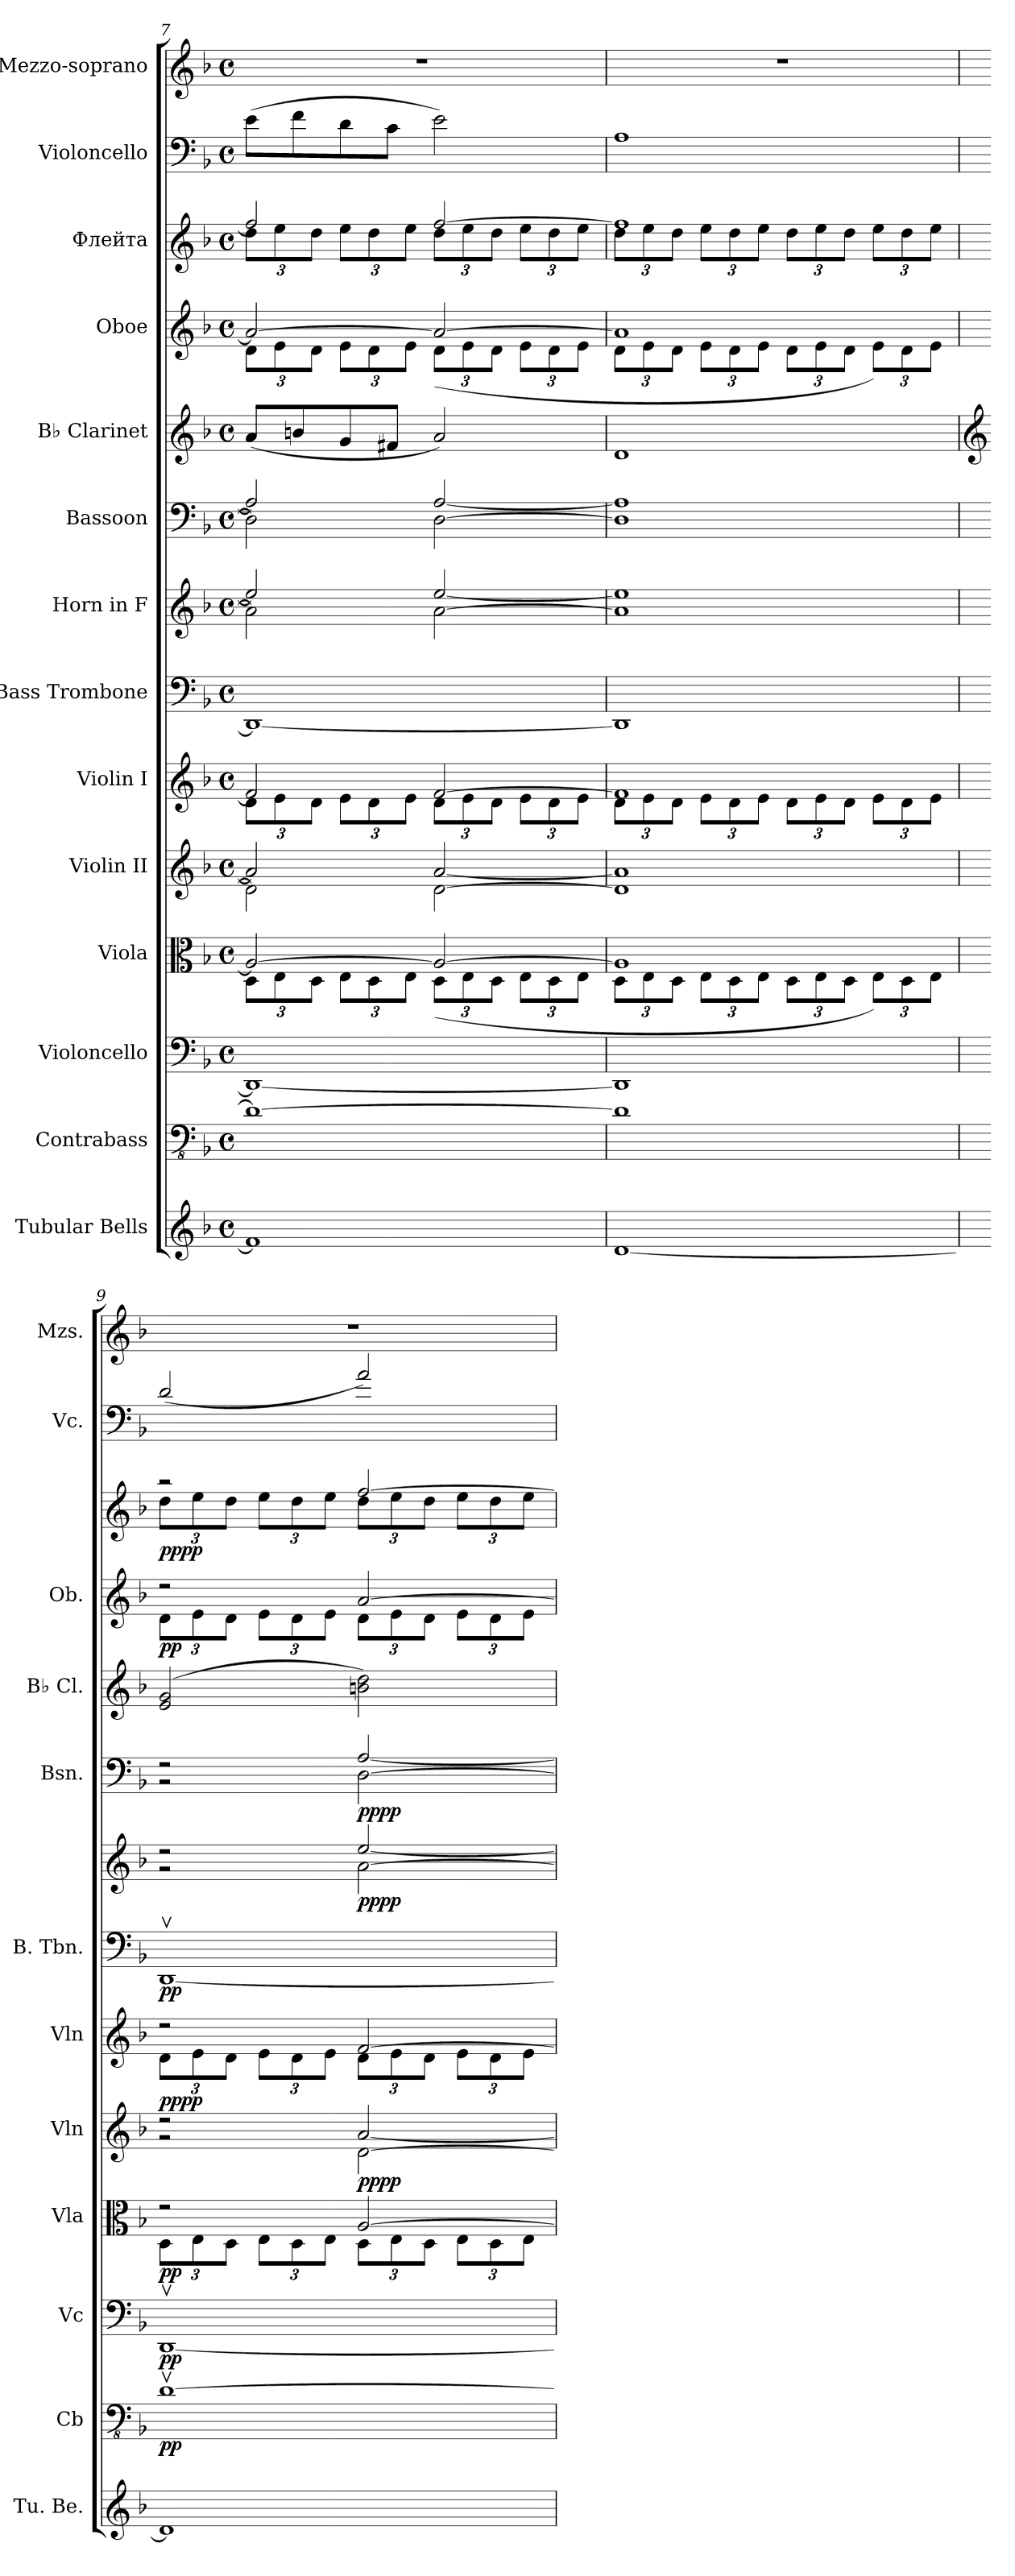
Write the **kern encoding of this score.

**kern	**kern	**dynam	**kern	**dynam	**kern	**dynam	**kern	**dynam	**kern	**dynam	**kern	**dynam	**kern	**dynam	**kern	**dynam	**kern	**kern	**dynam	**kern	**dynam	**kern	**kern
*part14	*part13	*part13	*part12	*part12	*part11	*part11	*part10	*part10	*part9	*part9	*part8	*part8	*part7	*part7	*part6	*part6	*part5	*part4	*part4	*part3	*part3	*part2	*part1
*staff14	*staff13	*staff13	*staff12	*staff12	*staff11	*staff11	*staff10	*staff10	*staff9	*staff9	*staff8	*staff8	*staff7	*staff7	*staff6	*staff6	*staff5	*staff4	*staff4	*staff3	*staff3	*staff2	*staff1
*I"Tubular Bells	*I"Contrabass	*	*I"Violoncello	*	*I"Viola	*	*I"Violin II	*	*I"Violin I	*	*I"Bass Trombone	*	*I"Horn in F	*	*I"Bassoon	*	*I"B♭ Clarinet	*I"Oboe	*	*I"Флейта	*	*I"Violoncello	*I"Mezzo-soprano
*I'Tu. Be.	*I'Cb	*	*I'Vc	*	*I'Vla	*	*I'Vln	*	*I'Vln	*	*I'B. Tbn.	*	*	*	*I'Bsn.	*	*I'B♭ Cl.	*I'Ob.	*	*	*	*I'Vc.	*I'Mzs.
!!LO:PB:g=z
*clefG2	*clefFv4	*	*clefF4	*	*clefC3	*	*clefG2	*	*clefG2	*	*clefF4	*	*clefG2	*	*clefF4	*	*clefG2	*clefG2	*	*clefG2	*	*clefF4	*clefG2
*	*ITrd7c12	*	*	*	*	*	*	*	*	*	*	*	*ITrd4c7	*	*	*	*ITrd1c2	*	*	*	*	*	*
*k[b-]	*k[b-]	*	*k[b-]	*	*k[b-]	*	*k[b-]	*	*k[b-]	*	*k[b-]	*	*k[b-e-]	*	*k[b-]	*	*k[b-e-a-]	*k[b-]	*	*k[b-]	*	*k[b-]	*k[b-]
*M4/4	*M4/4	*	*M4/4	*	*M4/4	*	*M4/4	*	*M4/4	*	*M4/4	*	*M4/4	*	*M4/4	*	*M4/4	*M4/4	*	*M4/4	*	*M4/4	*M4/4
*met(c)	*met(c)	*	*met(c)	*	*met(c)	*	*met(c)	*	*met(c)	*	*met(c)	*	*met(c)	*	*met(c)	*	*met(c)	*met(c)	*	*met(c)	*	*met(c)	*met(c)
=7	=7	=7	=7	=7	=7	=7	=7	=7	=7	=7	=7	=7	=7	=7	=7	=7	=7	=7	=7	=7	=7	=7	=7
*	*	*	*	*	*^	*	*	*	*^	*	*	*	*	*	*	*	*	*^	*	*^	*	*	*
*	*	*	*	*	*	*Xbrackettup	*	*	*	*	*Xbrackettup	*	*	*	*	*	*	*	*	*	*Xbrackettup	*	*	*Xbrackettup	*	*	*
*	*	*	*	*	*	*	*	*^	*	*	*	*	*	*	*^	*	*^	*	*	*	*	*	*	*	*	*	*
1f]	1DD_	.	1DD_	.	2A/_	12D\L	.	2d\]	2a/]	.	2f/]	12d\L	.	1DD_	.	2d\]	2a/]	.	2D\]	2A/]	.	(8g/L	2a/_	12d\L	.	2ff/]	12dd\L	.	(8e\L	1r
.	.	.	.	.	.	12E\	.	.	.	.	.	12e\	.	.	.	.	.	.	.	.	.	.	.	12e\	.	.	12ee\	.	.	.
.	.	.	.	.	.	.	.	.	.	.	.	.	.	.	.	.	.	.	.	.	.	8an/	.	.	.	.	.	.	8f\	.
.	.	.	.	.	.	12D\J	.	.	.	.	.	12d\J	.	.	.	.	.	.	.	.	.	.	.	12d\J	.	.	12dd\J	.	.	.
.	.	.	.	.	.	12E\L	.	.	.	.	.	12e\L	.	.	.	.	.	.	.	.	.	8f/	.	12e\L	.	.	12ee\L	.	8d\	.
.	.	.	.	.	.	12D\	.	.	.	.	.	12d\	.	.	.	.	.	.	.	.	.	.	.	12d\	.	.	12dd\	.	.	.
.	.	.	.	.	.	.	.	.	.	.	.	.	.	.	.	.	.	.	.	.	.	8en/J	.	.	.	.	.	.	8c\J	.
.	.	.	.	.	.	12E\J	.	.	.	.	.	12e\J	.	.	.	.	.	.	.	.	.	.	.	12e\J	.	.	12ee\J	.	.	.
.	.	.	.	.	2A/_	(12D\L	.	[2d\	[2a/	.	[2f/	12d\L	.	.	.	[2d\	[2a/	.	[2D\	[2A/	.	2g/)	2a/_	(12d\L	.	[2ff/	12dd\L	.	2e\)	.
.	.	.	.	.	.	12E\	.	.	.	.	.	12e\	.	.	.	.	.	.	.	.	.	.	.	12e\	.	.	12ee\	.	.	.
.	.	.	.	.	.	12D\J	.	.	.	.	.	12d\J	.	.	.	.	.	.	.	.	.	.	.	12d\J	.	.	12dd\J	.	.	.
.	.	.	.	.	.	12E\L	.	.	.	.	.	12e\L	.	.	.	.	.	.	.	.	.	.	.	12e\L	.	.	12ee\L	.	.	.
.	.	.	.	.	.	12D\	.	.	.	.	.	12d\	.	.	.	.	.	.	.	.	.	.	.	12d\	.	.	12dd\	.	.	.
.	.	.	.	.	.	12E\J	.	.	.	.	.	12e\J	.	.	.	.	.	.	.	.	.	.	.	12e\J	.	.	12ee\J	.	.	.
=8	=8	=8	=8	=8	=8	=8	=8	=8	=8	=8	=8	=8	=8	=8	=8	=8	=8	=8	=8	=8	=8	=8	=8	=8	=8	=8	=8	=8	=8	=8
[1d	1DD]	.	1DD]	.	1A]	12D\L	.	1d]	1a]	.	1f]	12d\L	.	1DD]	.	1d]	1a]	.	1D]	1A]	.	1c	1a]	12d\L	.	1ff]	12dd\L	.	1A	1r
.	.	.	.	.	.	12E\	.	.	.	.	.	12e\	.	.	.	.	.	.	.	.	.	.	.	12e\	.	.	12ee\	.	.	.
.	.	.	.	.	.	12D\J	.	.	.	.	.	12d\J	.	.	.	.	.	.	.	.	.	.	.	12d\J	.	.	12dd\J	.	.	.
.	.	.	.	.	.	12E\L	.	.	.	.	.	12e\L	.	.	.	.	.	.	.	.	.	.	.	12e\L	.	.	12ee\L	.	.	.
.	.	.	.	.	.	12D\	.	.	.	.	.	12d\	.	.	.	.	.	.	.	.	.	.	.	12d\	.	.	12dd\	.	.	.
.	.	.	.	.	.	12E\J	.	.	.	.	.	12e\J	.	.	.	.	.	.	.	.	.	.	.	12e\J	.	.	12ee\J	.	.	.
.	.	.	.	.	.	12D\L	.	.	.	.	.	12d\L	.	.	.	.	.	.	.	.	.	.	.	12d\L	.	.	12dd\L	.	.	.
.	.	.	.	.	.	12E\	.	.	.	.	.	12e\	.	.	.	.	.	.	.	.	.	.	.	12e\	.	.	12ee\	.	.	.
.	.	.	.	.	.	12D\J	.	.	.	.	.	12d\J	.	.	.	.	.	.	.	.	.	.	.	12d\J	.	.	12dd\J	.	.	.
.	.	.	.	.	.	12E\L)	.	.	.	.	.	12e\L	.	.	.	.	.	.	.	.	.	.	.	12e\L)	.	.	12ee\L	.	.	.
.	.	.	.	.	.	12D\	.	.	.	.	.	12d\	.	.	.	.	.	.	.	.	.	.	.	12d\	.	.	12dd\	.	.	.
.	.	.	.	.	.	12E\J	.	.	.	.	.	12e\J	.	.	.	.	.	.	.	.	.	.	.	12e\J	.	.	12ee\J	.	.	.
=9	=9	=9	=9	=9	=9	=9	=9	=9	=9	=9	=9	=9	=9	=9	=9	=9	=9	=9	=9	=9	=9	=9	=9	=9	=9	=9	=9	=9	=9	=9
*	*	*	*	*	*	*	*	*	*	*	*	*	*	*	*	*	*	*	*	*	*	*clefG2	*	*	*	*	*	*	*	*
!	!	!LO:DY:b	!	!LO:DY:b	!	!	!LO:DY:b	!	!	!	!	!	!LO:DY:b	!	!	!	!	!	!	!	!	!	!	!	!	!	!	!	!	!
!	!	!	!	!	!	!	!	!	!	!	!	!	!LO:DY:n=1:b	!	!LO:DY:b	!	!	!	!	!	!	!	!	!	!LO:DY:b	!	!	!LO:DY:b	!	!
!	!	!	!	!	!	!	!	!	!	!	!	!	!	!	!	!	!	!	!	!	!	!	!	!	!	!	!	!LO:DY:n=1:b	!	!
1d]	[1DDv	pp	[1DDv	pp	2r	12D\L	pp	2r	2r	.	2r	12d\L	pp pp	[1DDv	pp	2r	2r	.	2r	2r	.	(2d/ 2f/	2r	12d\L	pp	2r	12dd\L	pp pp	(2d/	1r
.	.	.	.	.	.	12E\	.	.	.	.	.	12e\	.	.	.	.	.	.	.	.	.	.	.	12e\	.	.	12ee\	.	.	.
.	.	.	.	.	.	12D\J	.	.	.	.	.	12d\J	.	.	.	.	.	.	.	.	.	.	.	12d\J	.	.	12dd\J	.	.	.
.	.	.	.	.	.	12E\L	.	.	.	.	.	12e\L	.	.	.	.	.	.	.	.	.	.	.	12e\L	.	.	12ee\L	.	.	.
.	.	.	.	.	.	12D\	.	.	.	.	.	12d\	.	.	.	.	.	.	.	.	.	.	.	12d\	.	.	12dd\	.	.	.
.	.	.	.	.	.	12E\J	.	.	.	.	.	12e\J	.	.	.	.	.	.	.	.	.	.	.	12e\J	.	.	12ee\J	.	.	.
!	!	!	!	!	!	!	!	!	!	!LO:DY:b	!	!	!	!	!	!	!	!	!	!	!	!	!	!	!	!	!	!	!	!
!	!	!	!	!	!	!	!	!	!	!LO:DY:n=1:b	!	!	!	!	!	!	!	!LO:DY:b	!	!	!	!	!	!	!	!	!	!	!	!
!	!	!	!	!	!	!	!	!	!	!	!	!	!	!	!	!	!	!LO:DY:n=1:b	!	!	!LO:DY:b	!	!	!	!	!	!	!	!	!
!	!	!	!	!	!	!	!	!	!	!	!	!	!	!	!	!	!	!	!	!	!LO:DY:n=1:b	!	!	!	!	!	!	!	!	!
.	.	.	.	.	[2A/	12D\L	.	[2d\	[2a/	pp pp	[2f/	12d\L	.	.	.	[2d\	[2a/	pp pp	[2D\	[2A/	pp pp	2an\ 2cc\)	[2a/	12d\L	.	[2ff/	12dd\L	.	2a/)	.
.	.	.	.	.	.	12E\	.	.	.	.	.	12e\	.	.	.	.	.	.	.	.	.	.	.	12e\	.	.	12ee\	.	.	.
.	.	.	.	.	.	12D\J	.	.	.	.	.	12d\J	.	.	.	.	.	.	.	.	.	.	.	12d\J	.	.	12dd\J	.	.	.
.	.	.	.	.	.	12E\L	.	.	.	.	.	12e\L	.	.	.	.	.	.	.	.	.	.	.	12e\L	.	.	12ee\L	.	.	.
.	.	.	.	.	.	12D\	.	.	.	.	.	12d\	.	.	.	.	.	.	.	.	.	.	.	12d\	.	.	12dd\	.	.	.
.	.	.	.	.	.	12E\J	.	.	.	.	.	12e\J	.	.	.	.	.	.	.	.	.	.	.	12e\J	.	.	12ee\J	.	.	.
*	*	*	*	*	*v	*v	*	*	*	*	*v	*v	*	*	*	*v	*v	*	*v	*v	*	*	*v	*v	*	*v	*v	*	*	*
*	*	*	*	*	*	*	*v	*v	*	*	*	*	*	*	*	*	*	*	*	*	*	*	*	*
=	=	=	=	=	=	=	=	=	=	=	=	=	=	=	=	=	=	=	=	=	=	=	=
*-	*-	*-	*-	*-	*-	*-	*-	*-	*-	*-	*-	*-	*-	*-	*-	*-	*-	*-	*-	*-	*-	*-	*-
